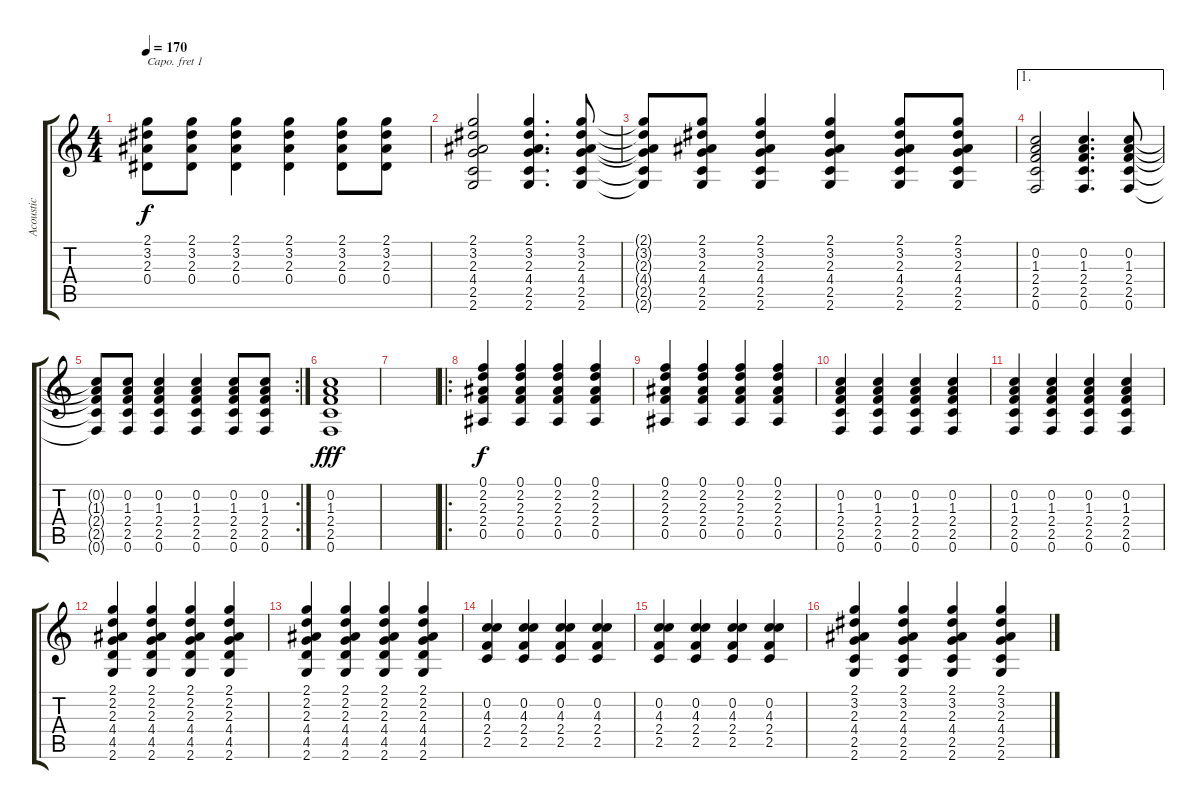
\track ("Acoustic" "Acoustic") {instrument acousticguitarsteel}
\staff {score tabs}
\capo 1
\tuning (E4 B3 G3 D3 A2 E2) {hide}
\ts (4 4)
\tempo 170
\clef g2
\ks c
(2.1{t} 3.2{t} 2.3{t} 0.4{t}).8{dy f} (2.1 3.2 2.3 0.4).8 (2.1 3.2 2.3 0.4).4 (2.1 3.2 2.3 0.4).4 (2.1 3.2 2.3 0.4).8 (2.1 3.2 2.3 0.4).8 |
(2.1 3.2 2.3 4.4 2.5 2.6).2 (2.1 3.2 2.3 4.4 2.5 2.6).4{d} (2.1 3.2 2.3 4.4 2.5 2.6).8 |
(2.1{t} 3.2{t} 2.3{t} 4.4{t} 2.5{t} 2.6{t}).8 (2.1 3.2 2.3 4.4 2.5 2.6).8 (2.1 3.2 2.3 4.4 2.5 2.6).4 (2.1 3.2 2.3 4.4 2.5 2.6).4 (2.1 3.2 2.3 4.4 2.5 2.6).8 (2.1 3.2 2.3 4.4 2.5 2.6).8 |
\ae 1
(0.2 1.3 2.4 2.5 0.6).2 (0.2 1.3 2.4 2.5 0.6).4{d} (0.2 1.3 2.4 2.5 0.6).8 |
\rc 2
(0.2{t} 1.3{t} 2.4{t} 2.5{t} 0.6{t}).8 (0.2 1.3 2.4 2.5 0.6).8 (0.2 1.3 2.4 2.5 0.6).4 (0.2 1.3 2.4 2.5 0.6).4 (0.2 1.3 2.4 2.5 0.6).8 (0.2 1.3 2.4 2.5 0.6).8 |
(0.2 1.3 2.4 2.5 0.6).1{dy fff} |
|
\ro
(0.1 2.2 2.3 2.4 0.5).4{dy f} (0.1 2.2 2.3 2.4 0.5).4 (0.1 2.2 2.3 2.4 0.5).4 (0.1 2.2 2.3 2.4 0.5).4 |
(0.1 2.2 2.3 2.4 0.5).4 (0.1 2.2 2.3 2.4 0.5).4 (0.1 2.2 2.3 2.4 0.5).4 (0.1 2.2 2.3 2.4 0.5).4 |
(0.2 1.3 2.4 2.5 0.6).4 (0.2 1.3 2.4 2.5 0.6).4 (0.2 1.3 2.4 2.5 0.6).4 (0.2 1.3 2.4 2.5 0.6).4 |
(0.2 1.3 2.4 2.5 0.6).4 (0.2 1.3 2.4 2.5 0.6).4 (0.2 1.3 2.4 2.5 0.6).4 (0.2 1.3 2.4 2.5 0.6).4 |
(2.1 2.2 2.3 4.4 4.5 2.6).4 (2.1 2.2 2.3 4.4 4.5 2.6).4 (2.1 2.2 2.3 4.4 4.5 2.6).4 (2.1 2.2 2.3 4.4 4.5 2.6).4 |
(2.1 2.2 2.3 4.4 4.5 2.6).4 (2.1 2.2 2.3 4.4 4.5 2.6).4 (2.1 2.2 2.3 4.4 4.5 2.6).4 (2.1 2.2 2.3 4.4 4.5 2.6).4 |
(0.2 4.3 2.4 2.5).4 (0.2 4.3 2.4 2.5).4 (0.2 4.3 2.4 2.5).4 (0.2 4.3 2.4 2.5).4 |
(0.2 4.3 2.4 2.5).4 (0.2 4.3 2.4 2.5).4 (0.2 4.3 2.4 2.5).4 (0.2 4.3 2.4 2.5).4 |
(2.1 3.2 2.3 4.4 2.5 2.6).4 (2.1 3.2 2.3 4.4 2.5 2.6).4 (2.1 3.2 2.3 4.4 2.5 2.6).4 (2.1 3.2 2.3 4.4 2.5 2.6).4
